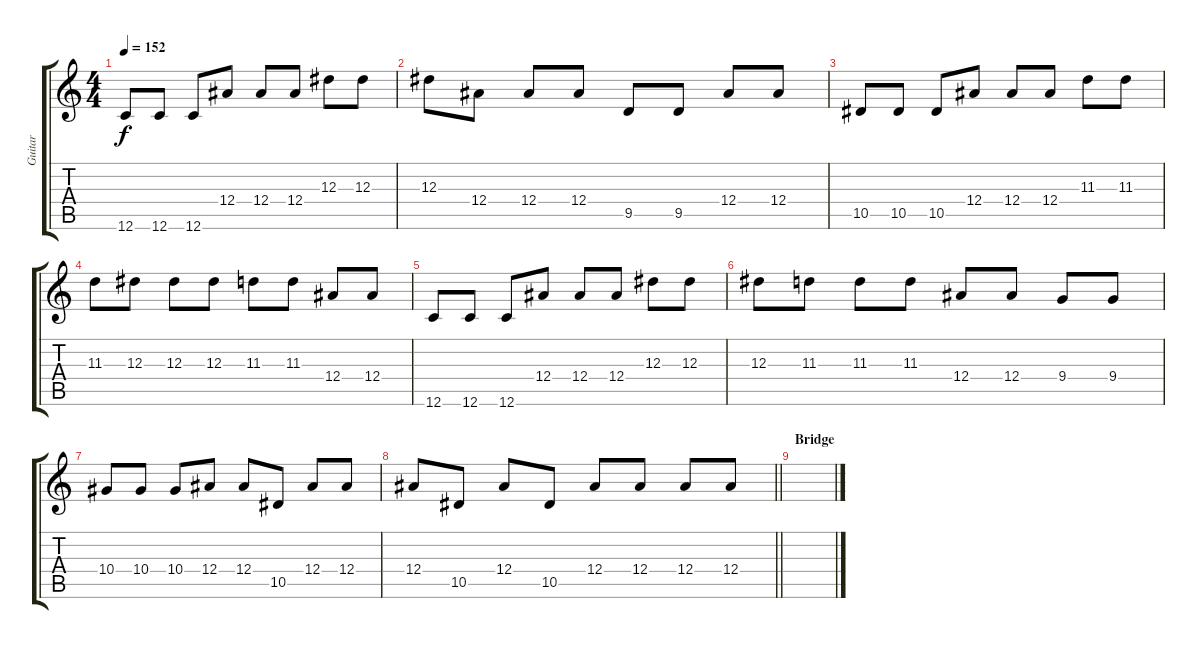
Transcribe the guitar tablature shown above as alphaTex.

\track ("Guitar" "Guitar") {instrument distortionguitar}
\staff {score tabs}
\tuning (C4 G3 Eb3 Bb2 F2 C2) {hide}
\ts (4 4)
\tempo 152
\clef g2
\ks c
12.6.8{dy f} 12.6.8 12.6.8 12.4.8 12.4.8 12.4.8 12.3.8 12.3.8 |
12.3.8 12.4.8 12.4.8 12.4.8 9.5.8 9.5.8 12.4.8 12.4.8 |
10.5.8 10.5.8 10.5.8 12.4.8 12.4.8 12.4.8 11.3.8 11.3.8 |
11.3.8 12.3.8 12.3.8 12.3.8 11.3.8 11.3.8 12.4.8 12.4.8 |
12.6.8 12.6.8 12.6.8 12.4.8 12.4.8 12.4.8 12.3.8 12.3.8 |
12.3.8 11.3.8 11.3.8 11.3.8 12.4.8 12.4.8 9.4.8 9.4.8 |
10.4.8 10.4.8 10.4.8 12.4.8 12.4.8 10.5.8 12.4.8 12.4.8 |
\barLineRight lightlight
12.4.8 10.5.8 12.4.8 10.5.8 12.4.8 12.4.8 12.4.8 12.4.8 |
\section ("" "Bridge")
